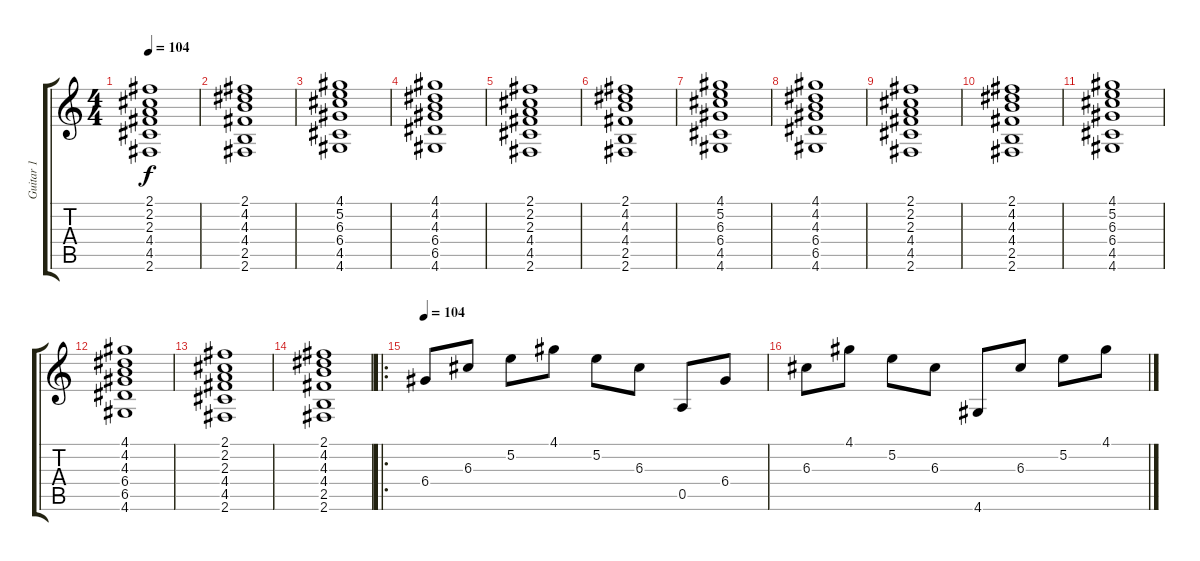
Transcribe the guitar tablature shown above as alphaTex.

\track ("Guitar 1" "Guitar 1") {instrument electricguitarjazz}
\staff {score tabs}
\tuning (E4 B3 G3 D3 A2 E2) {hide}
\ts (4 4)
\tempo 104
\clef g2
\ks c
(2.1 2.2 2.3 4.4 4.5 2.6).1{dy f} |
(2.1 4.2 4.3 4.4 2.5 2.6).1 |
(4.1 5.2 6.3 6.4 4.5 4.6).1 |
(4.1 4.2 4.3 6.4 6.5 4.6).1 |
(2.1 2.2 2.3 4.4 4.5 2.6).1 |
(2.1 4.2 4.3 4.4 2.5 2.6).1 |
(4.1 5.2 6.3 6.4 4.5 4.6).1 |
(4.1 4.2 4.3 6.4 6.5 4.6).1 |
(2.1 2.2 2.3 4.4 4.5 2.6).1 |
(2.1 4.2 4.3 4.4 2.5 2.6).1 |
(4.1 5.2 6.3 6.4 4.5 4.6).1 |
(4.1 4.2 4.3 6.4 6.5 4.6).1 |
(2.1 2.2 2.3 4.4 4.5 2.6).1 |
(2.1 4.2 4.3 4.4 2.5 2.6).1 |
\ro
\tempo 104
6.4.8{volume 16} 6.3.8 5.2.8 4.1.8 5.2.8 6.3.8 0.5.8 6.4.8 |
6.3.8 4.1.8 5.2.8 6.3.8 4.6.8 6.3.8 5.2.8 4.1.8
